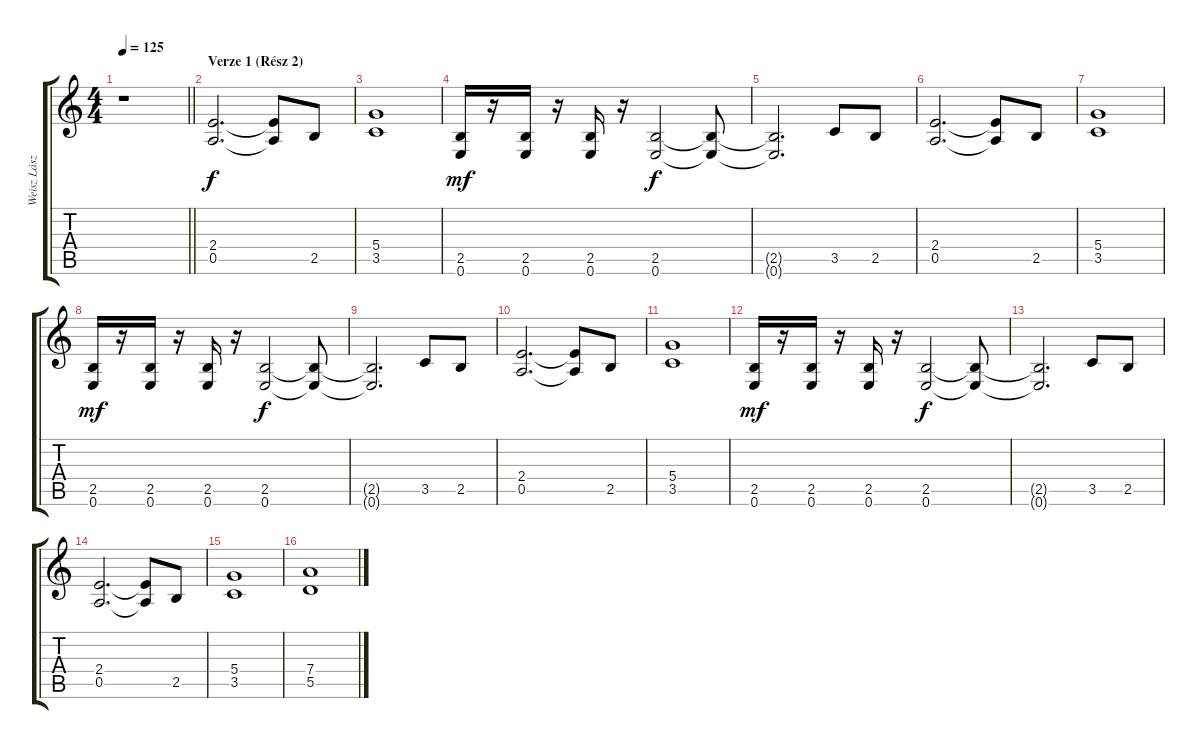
\track ("Weisz László - Gitár" "Weisz Lász") {instrument distortionguitar}
\staff {score tabs}
\tuning (E4 B3 G3 D3 A2 E2) {hide}
\ts (4 4)
\tempo 125
\clef g2
\barLineRight lightlight
\ks c
r.1{dy f} |
\section ("" "Verze 1 (Rész 2)")
(2.4 0.5).2{d} (2.4{t} 0.5{t}).8 2.5.8 |
(5.4 3.5).1 |
(2.5 0.6).16{dy mf} r.16 (2.5 0.6).16 r.16 (2.5 0.6).16 r.16 (2.5 0.6).2{dy f} (2.5{t} 0.6{t}).8 |
(2.5{t} 0.6{t}).2{d} 3.5.8 2.5.8 |
(2.4 0.5).2{d} (2.4{t} 0.5{t}).8 2.5.8 |
(5.4 3.5).1 |
(2.5 0.6).16{dy mf} r.16 (2.5 0.6).16 r.16 (2.5 0.6).16 r.16 (2.5 0.6).2{dy f} (2.5{t} 0.6{t}).8 |
(2.5{t} 0.6{t}).2{d} 3.5.8 2.5.8 |
(2.4 0.5).2{d} (2.4{t} 0.5{t}).8 2.5.8 |
(5.4 3.5).1 |
(2.5 0.6).16{dy mf} r.16 (2.5 0.6).16 r.16 (2.5 0.6).16 r.16 (2.5 0.6).2{dy f} (2.5{t} 0.6{t}).8 |
(2.5{t} 0.6{t}).2{d} 3.5.8 2.5.8 |
(2.4 0.5).2{d} (2.4{t} 0.5{t}).8 2.5.8 |
(5.4 3.5).1 |
(7.4 5.5).1
